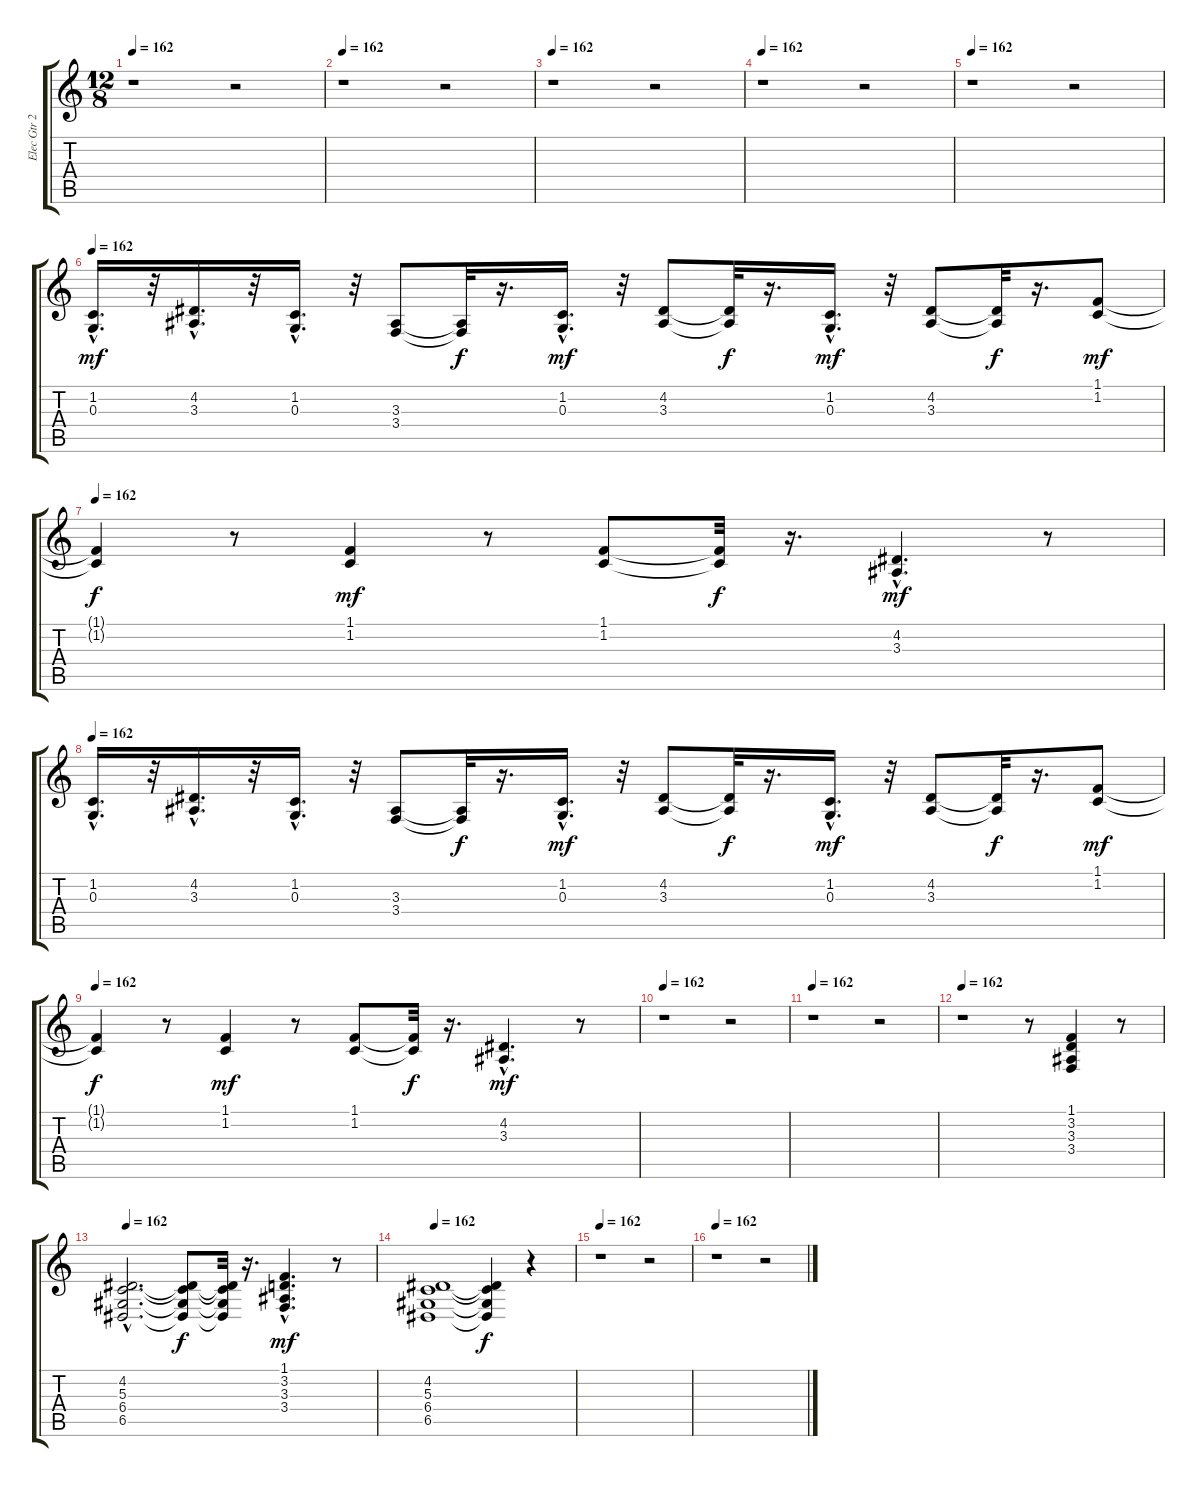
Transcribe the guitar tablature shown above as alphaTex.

\track ("Elec Gtr 2" "Elec Gtr 2") {instrument synthbrass1}
\staff {score tabs}
\tuning (E4 B3 G3 D3 A2 E2) {hide}
\ts (12 8)
\tempo 162
\clef g2
\ks c
r.1{dy mf} r.2 |
\tempo 162
r.1 r.2 |
\tempo 162
r.1 r.2 |
\tempo 162
r.1 r.2 |
\tempo 162
r.1 r.2 |
\tempo 162
(1.2{hac} 0.3{hac}).16{d volume 12} r.32 (4.2{hac} 3.3{hac}).16{d volume 12} r.32 (1.2{hac} 0.3{hac}).16{d} r.32 (3.3 3.4).8 (3.3{t} 3.4{t}).32{dy f} r.16{d} (1.2{hac} 0.3{hac}).16{d dy mf} r.32 (4.2 3.3).8 (4.2{t} 3.3{t}).32{dy f} r.16{d} (1.2{hac} 0.3{hac}).16{d dy mf} r.32 (4.2 3.3).8 (4.2{t} 3.3{t}).32{dy f} r.16{d} (1.1 1.2).8{dy mf} |
\tempo 162
(1.1{t} 1.2{t}).4{dy f} r.8 (1.1 1.2).4{dy mf} r.8 (1.1 1.2).8 (1.1{t} 1.2{t}).32{dy f} r.16{d} (4.2{hac} 3.3{hac}).4{d dy mf} r.8 |
\tempo 162
(1.2{hac} 0.3{hac}).16{d} r.32 (4.2{hac} 3.3{hac}).16{d} r.32 (1.2{hac} 0.3{hac}).16{d} r.32 (3.3 3.4).8 (3.3{t} 3.4{t}).32{dy f} r.16{d} (1.2{hac} 0.3{hac}).16{d dy mf} r.32 (4.2 3.3).8 (4.2{t} 3.3{t}).32{dy f} r.16{d} (1.2{hac} 0.3{hac}).16{d dy mf} r.32 (4.2 3.3).8 (4.2{t} 3.3{t}).32{dy f} r.16{d} (1.1 1.2).8{dy mf} |
\tempo 162
(1.1{t} 1.2{t}).4{dy f} r.8 (1.1 1.2).4{dy mf} r.8 (1.1 1.2).8 (1.1{t} 1.2{t}).32{dy f} r.16{d} (4.2{hac} 3.3{hac}).4{d dy mf} r.8 |
\tempo 162
r.1 r.2 |
\tempo 162
r.1 r.2 |
\tempo 162
r.1 r.8 (1.1 3.2 3.3 3.4).4 r.8 |
\tempo 162
(4.2{hac} 5.3{hac} 6.4{hac} 6.5{hac}).2{d} (4.2{t} 5.3{t} 6.4{t} 6.5{t}).8{dy f} (4.2{t} 5.3{t} 6.4{t} 6.5{t}).32 r.16{d} (1.1{hac} 3.2{hac} 3.3{hac} 3.4{hac}).4{d dy mf} r.8 |
\tempo 162
(4.2 5.3 6.4 6.5).1 (4.2{t} 5.3{t} 6.4{t} 6.5{t}).4{dy f} r.4 |
\tempo 162
r.1 r.2 |
\tempo 162
r.1 r.2
